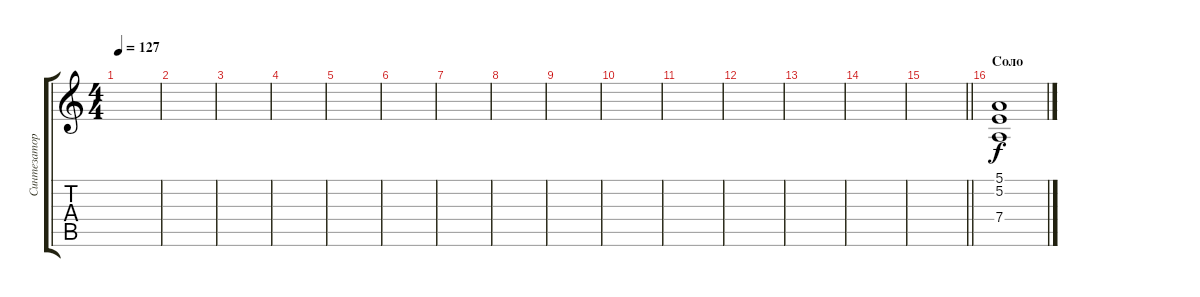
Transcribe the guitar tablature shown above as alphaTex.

\track ("Синтезатор" "Синтезатор") {solo instrument synthvoice}
\staff {score tabs}
\tuning (E4 B3 G3 D3 A2 E2) {hide}
\ts (4 4)
\tempo 127
\clef g2
\ks c
|
|
|
|
|
|
|
|
|
|
|
|
|
|
\barLineRight lightlight
|
\section ("" "Соло")
(5.1 5.2 7.4).1
